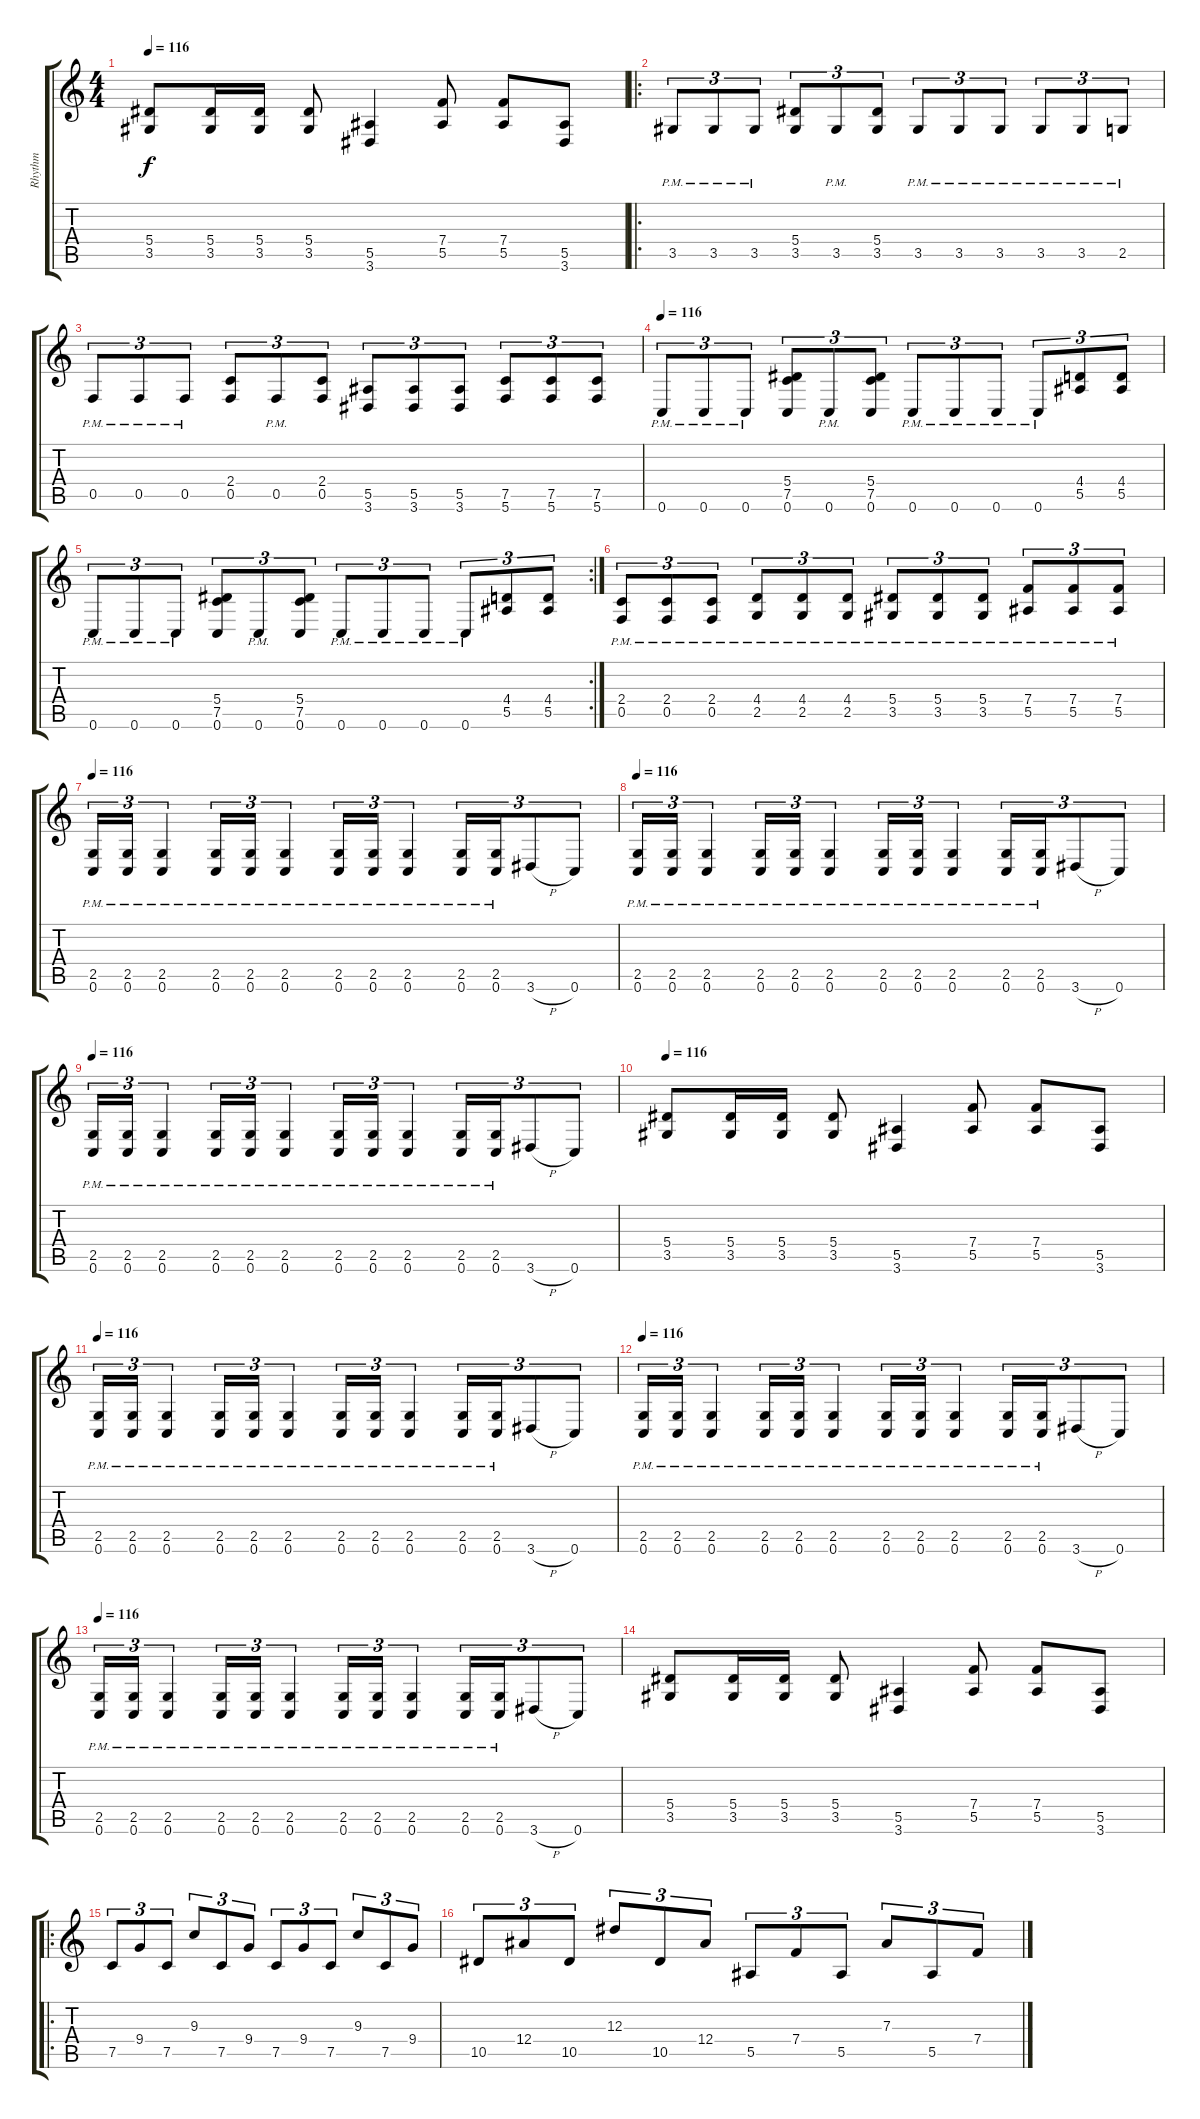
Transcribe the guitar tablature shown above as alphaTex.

\track ("Rhythm" "Rhythm") {instrument distortionguitar}
\staff {score tabs}
\tuning (C4 G3 Eb3 Bb2 F2 C2) {hide}
\ts (4 4)
\tempo 116
\clef g2
\ks c
(5.4 3.5).8{dy f} (5.4 3.5).16 (5.4 3.5).16 (5.4 3.5).8 (5.5 3.6).4 (7.4 5.5).8 (7.4 5.5).8 (5.5 3.6).8 |
\ro
3.5{pm}.8{tu (3 2)} 3.5{pm}.8{tu (3 2)} 3.5{pm}.8{tu (3 2)} (5.4 3.5).8{tu (3 2)} 3.5{pm}.8{tu (3 2)} (5.4 3.5).8{tu (3 2)} 3.5{pm}.8{tu (3 2)} 3.5{pm}.8{tu (3 2)} 3.5{pm}.8{tu (3 2)} 3.5{pm}.8{tu (3 2)} 3.5{pm}.8{tu (3 2)} 2.5{pm}.8{tu (3 2)} |
0.5{pm}.8{tu (3 2)} 0.5{pm}.8{tu (3 2)} 0.5{pm}.8{tu (3 2)} (2.4 0.5).8{tu (3 2)} 0.5{pm}.8{tu (3 2)} (2.4 0.5).8{tu (3 2)} (5.5 3.6).8{tu (3 2)} (5.5 3.6).8{tu (3 2)} (5.5 3.6).8{tu (3 2)} (7.5 5.6).8{tu (3 2)} (7.5 5.6).8{tu (3 2)} (7.5 5.6).8{tu (3 2)} |
\tempo 116
0.6{pm}.8{tu (3 2)} 0.6{pm}.8{tu (3 2)} 0.6{pm}.8{tu (3 2)} (5.4 7.5 0.6).8{tu (3 2)} 0.6{pm}.8{tu (3 2)} (5.4 7.5 0.6).8{tu (3 2)} 0.6{pm}.8{tu (3 2)} 0.6{pm}.8{tu (3 2)} 0.6{pm}.8{tu (3 2)} 0.6{pm}.8{tu (3 2)} (4.4 5.5).8{tu (3 2)} (4.4 5.5).8{tu (3 2)} |
\rc 2
0.6{pm}.8{tu (3 2)} 0.6{pm}.8{tu (3 2)} 0.6{pm}.8{tu (3 2)} (5.4 7.5 0.6).8{tu (3 2)} 0.6{pm}.8{tu (3 2)} (5.4 7.5 0.6).8{tu (3 2)} 0.6{pm}.8{tu (3 2)} 0.6{pm}.8{tu (3 2)} 0.6{pm}.8{tu (3 2)} 0.6{pm}.8{tu (3 2)} (4.4 5.5).8{tu (3 2)} (4.4 5.5).8{tu (3 2)} |
(2.4{pm} 0.5{pm}).8{tu (3 2)} (2.4{pm} 0.5{pm}).8{tu (3 2)} (2.4{pm} 0.5{pm}).8{tu (3 2)} (4.4{pm} 2.5{pm}).8{tu (3 2)} (4.4{pm} 2.5{pm}).8{tu (3 2)} (4.4{pm} 2.5{pm}).8{tu (3 2)} (5.4{pm} 3.5{pm}).8{tu (3 2)} (5.4{pm} 3.5{pm}).8{tu (3 2)} (5.4{pm} 3.5{pm}).8{tu (3 2)} (7.4{pm} 5.5{pm}).8{tu (3 2)} (7.4{pm} 5.5{pm}).8{tu (3 2)} (7.4{pm} 5.5{pm}).8{tu (3 2)} |
\tempo 116
(2.5 0.6{pm}).16{tu (3 2)} (2.5 0.6{pm}).16{tu (3 2)} (2.5 0.6{pm}).4{tu (3 2)} (2.5 0.6{pm}).16{tu (3 2)} (2.5 0.6{pm}).16{tu (3 2)} (2.5 0.6{pm}).4{tu (3 2)} (2.5 0.6{pm}).16{tu (3 2)} (2.5 0.6{pm}).16{tu (3 2)} (2.5 0.6{pm}).4{tu (3 2)} (2.5 0.6{pm}).16{tu (3 2)} (2.5 0.6{pm}).16{tu (3 2)} 3.6{h}.8{tu (3 2)} 0.6.8{tu (3 2)} |
\tempo 116
(2.5 0.6{pm}).16{tu (3 2)} (2.5 0.6{pm}).16{tu (3 2)} (2.5 0.6{pm}).4{tu (3 2)} (2.5 0.6{pm}).16{tu (3 2)} (2.5 0.6{pm}).16{tu (3 2)} (2.5 0.6{pm}).4{tu (3 2)} (2.5 0.6{pm}).16{tu (3 2)} (2.5 0.6{pm}).16{tu (3 2)} (2.5 0.6{pm}).4{tu (3 2)} (2.5 0.6{pm}).16{tu (3 2)} (2.5 0.6{pm}).16{tu (3 2)} 3.6{h}.8{tu (3 2)} 0.6.8{tu (3 2)} |
\tempo 116
(2.5 0.6{pm}).16{tu (3 2)} (2.5 0.6{pm}).16{tu (3 2)} (2.5 0.6{pm}).4{tu (3 2)} (2.5 0.6{pm}).16{tu (3 2)} (2.5 0.6{pm}).16{tu (3 2)} (2.5 0.6{pm}).4{tu (3 2)} (2.5 0.6{pm}).16{tu (3 2)} (2.5 0.6{pm}).16{tu (3 2)} (2.5 0.6{pm}).4{tu (3 2)} (2.5 0.6{pm}).16{tu (3 2)} (2.5 0.6{pm}).16{tu (3 2)} 3.6{h}.8{tu (3 2)} 0.6.8{tu (3 2)} |
\tempo 116
(5.4 3.5).8 (5.4 3.5).16 (5.4 3.5).16 (5.4 3.5).8 (5.5 3.6).4 (7.4 5.5).8 (7.4 5.5).8 (5.5 3.6).8 |
\tempo 116
(2.5 0.6{pm}).16{tu (3 2)} (2.5 0.6{pm}).16{tu (3 2)} (2.5 0.6{pm}).4{tu (3 2)} (2.5 0.6{pm}).16{tu (3 2)} (2.5 0.6{pm}).16{tu (3 2)} (2.5 0.6{pm}).4{tu (3 2)} (2.5 0.6{pm}).16{tu (3 2)} (2.5 0.6{pm}).16{tu (3 2)} (2.5 0.6{pm}).4{tu (3 2)} (2.5 0.6{pm}).16{tu (3 2)} (2.5 0.6{pm}).16{tu (3 2)} 3.6{h}.8{tu (3 2)} 0.6.8{tu (3 2)} |
\tempo 116
(2.5 0.6{pm}).16{tu (3 2)} (2.5 0.6{pm}).16{tu (3 2)} (2.5 0.6{pm}).4{tu (3 2)} (2.5 0.6{pm}).16{tu (3 2)} (2.5 0.6{pm}).16{tu (3 2)} (2.5 0.6{pm}).4{tu (3 2)} (2.5 0.6{pm}).16{tu (3 2)} (2.5 0.6{pm}).16{tu (3 2)} (2.5 0.6{pm}).4{tu (3 2)} (2.5 0.6{pm}).16{tu (3 2)} (2.5 0.6{pm}).16{tu (3 2)} 3.6{h}.8{tu (3 2)} 0.6.8{tu (3 2)} |
\tempo 116
(2.5 0.6{pm}).16{tu (3 2)} (2.5 0.6{pm}).16{tu (3 2)} (2.5 0.6{pm}).4{tu (3 2)} (2.5 0.6{pm}).16{tu (3 2)} (2.5 0.6{pm}).16{tu (3 2)} (2.5 0.6{pm}).4{tu (3 2)} (2.5 0.6{pm}).16{tu (3 2)} (2.5 0.6{pm}).16{tu (3 2)} (2.5 0.6{pm}).4{tu (3 2)} (2.5 0.6{pm}).16{tu (3 2)} (2.5 0.6{pm}).16{tu (3 2)} 3.6{h}.8{tu (3 2)} 0.6.8{tu (3 2)} |
(5.4 3.5).8 (5.4 3.5).16 (5.4 3.5).16 (5.4 3.5).8 (5.5 3.6).4 (7.4 5.5).8 (7.4 5.5).8 (5.5 3.6).8 |
\ro
7.5.8{tu (3 2)} 9.4.8{tu (3 2)} 7.5.8{tu (3 2)} 9.3.8{tu (3 2)} 7.5.8{tu (3 2)} 9.4.8{tu (3 2)} 7.5.8{tu (3 2)} 9.4.8{tu (3 2)} 7.5.8{tu (3 2)} 9.3.8{tu (3 2)} 7.5.8{tu (3 2)} 9.4.8{tu (3 2)} |
10.5.8{tu (3 2)} 12.4.8{tu (3 2)} 10.5.8{tu (3 2)} 12.3.8{tu (3 2)} 10.5.8{tu (3 2)} 12.4.8{tu (3 2)} 5.5.8{tu (3 2)} 7.4.8{tu (3 2)} 5.5.8{tu (3 2)} 7.3.8{tu (3 2)} 5.5.8{tu (3 2)} 7.4.8{tu (3 2)}
